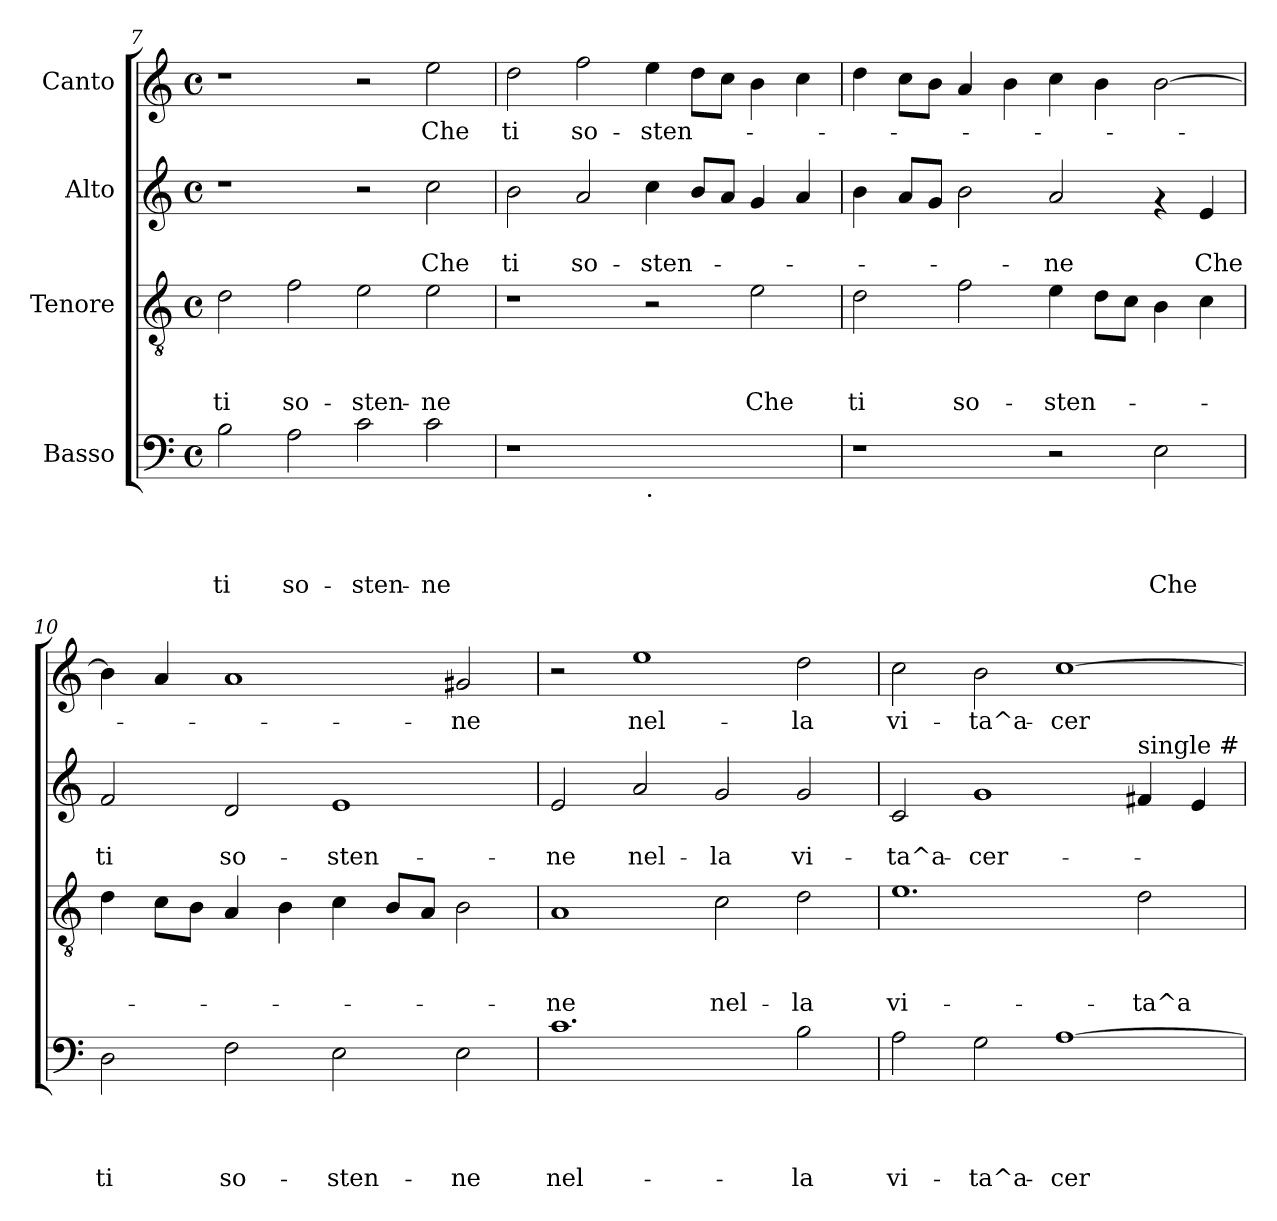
**kern	**text	**text	**text	**text	**kern	**text	**text	**text	**kern	**text	**text	**kern	**text
*part4	*part4	*part4	*part4	*part4	*part3	*part3	*part3	*part3	*part2	*part2	*part2	*part1	*part1
*staff4	*staff4	*staff4	*staff4	*staff4	*staff3	*staff3	*staff3	*staff3	*staff2	*staff2	*staff2	*staff1	*staff1
*I"Basso	*	*	*	*	*I"Tenore	*	*	*	*I"Alto	*	*	*I"Canto	*
*clefF4	*	*	*	*	*clefGv2	*	*	*	*clefG2	*	*	*clefG2	*
*k[]	*	*	*	*	*k[]	*	*	*	*k[]	*	*	*k[]	*
*C:	*	*	*	*	*C:	*	*	*	*C:	*	*	*C:	*
*M4/4	*	*	*	*	*M4/4	*	*	*	*M4/4	*	*	*M4/4	*
*met(c)	*	*	*	*	*met(c)	*	*	*	*met(c)	*	*	*met(c)	*
=7	=7	=7	=7	=7	=7	=7	=7	=7	=7	=7	=7	=7	=7
!	!	!	!	!LO:LY:b	!	!	!	!LO:LY:b	!	!	!	!	!
2B\	.	.	.	ti	2d\	.	.	ti	1r	.	.	1r	.
!	!	!	!	!LO:LY:b	!	!	!	!LO:LY:b	!	!	!	!	!
2A\	.	.	.	so-	2f\	.	.	so-	.	.	.	.	.
!	!	!	!	!LO:LY:b	!	!	!	!LO:LY:b	!	!	!	!	!
2c\	.	.	.	-sten-	2e\	.	.	-sten-	2r	.	.	2r	.
!	!	!	!	!LO:LY:b	!	!	!	!LO:LY:b	!	!	!LO:LY:b	!	!LO:LY:b
2c\	.	.	.	-ne	2e\	.	.	-ne	2cc\	.	Che	2ee\	Che
!!LO:PB:g=z
=8	=8	=8	=8	=8	=8	=8	=8	=8	=8	=8	=8	=8	=8
!	!	!	!	!	!	!	!	!	!	!	!LO:LY:b	!	!LO:LY:b
1r	.	.	.	.	1r	.	.	.	2b\	.	ti	2dd\	ti
!	!	!	!	!	!	!	!	!	!	!	!LO:LY:b	!	!LO:LY:b
.	.	.	.	.	.	.	.	.	2a/	.	so-	2ff\	so-
!LO:TX:b:t=.	!	!	!	!	!	!	!	!	!	!	!	!	!
!	!	!	!	!	!	!	!	!	!	!	!LO:LY:b	!	!LO:LY:b
1ryy	.	.	.	.	2r	.	.	.	4cc\	.	-sten-	4ee\	-sten-
.	.	.	.	.	.	.	.	.	8b/L	.	.	8dd\L	.
.	.	.	.	.	.	.	.	.	8a/J	.	.	8cc\J	.
!	!	!	!	!	!	!	!	!LO:LY:b	!	!	!	!	!
.	.	.	.	.	2e\	.	.	Che	4g/	.	.	4b\	.
.	.	.	.	.	.	.	.	.	4a/	.	.	4cc\	.
=9	=9	=9	=9	=9	=9	=9	=9	=9	=9	=9	=9	=9	=9
!	!	!	!	!	!	!	!	!LO:LY:b	!	!	!	!	!
1r	.	.	.	.	2d\	.	.	ti	4b\	.	.	4dd\	.
.	.	.	.	.	.	.	.	.	8a/L	.	.	8cc\L	.
.	.	.	.	.	.	.	.	.	8g/J	.	.	8b\J	.
!	!	!	!	!	!	!	!	!LO:LY:b	!	!	!	!	!
.	.	.	.	.	2f\	.	.	so-	2b\	.	.	4a/	.
.	.	.	.	.	.	.	.	.	.	.	.	4b\	.
!	!	!	!	!	!	!	!	!LO:LY:b	!	!	!LO:LY:b	!	!
2r	.	.	.	.	4e\	.	.	-sten-	2a/	.	-ne	4cc\	.
.	.	.	.	.	8d\L	.	.	.	.	.	.	4b\	.
.	.	.	.	.	8c\J	.	.	.	.	.	.	.	.
!	!	!	!	!LO:LY:b	!	!	!	!	!	!	!	!	!
2E\	.	.	.	Che	4B\	.	.	.	4rf	.	.	[>2b\	.
!	!	!	!	!	!	!	!	!	!	!	!LO:LY:b	!	!
.	.	.	.	.	4c\	.	.	.	4e/	.	Che	.	.
=10	=10	=10	=10	=10	=10	=10	=10	=10	=10	=10	=10	=10	=10
!	!	!	!	!LO:LY:b	!	!	!	!	!	!	!LO:LY:b	!	!
2D\	.	.	.	ti	4d\	.	.	.	2f/	.	ti	4b\]	.
.	.	.	.	.	8c\L	.	.	.	.	.	.	4a/	.
.	.	.	.	.	8B\J	.	.	.	.	.	.	.	.
!	!	!	!	!LO:LY:b	!	!	!	!	!	!	!LO:LY:b	!	!
2F\	.	.	.	so-	4A/	.	.	.	2d/	.	so-	1a	.
.	.	.	.	.	4B\	.	.	.	.	.	.	.	.
!	!	!	!	!LO:LY:b	!	!	!	!	!	!	!LO:LY:b	!	!
2E\	.	.	.	-sten-	4c\	.	.	.	1e	.	-sten-	.	.
.	.	.	.	.	8B/L	.	.	.	.	.	.	.	.
.	.	.	.	.	8A/J	.	.	.	.	.	.	.	.
!	!	!	!	!LO:LY:b	!	!	!	!	!	!	!	!	!LO:LY:b
2E\	.	.	.	-ne	2B\	.	.	.	.	.	.	2g#X/	-ne
=11	=11	=11	=11	=11	=11	=11	=11	=11	=11	=11	=11	=11	=11
!	!	!	!	!LO:LY:b	!	!	!	!LO:LY:b	!	!	!LO:LY:b	!	!
1.c	.	.	.	nel-	1A	.	.	-ne	2e/	.	-ne	2r	.
!	!	!	!	!	!	!	!	!	!	!	!LO:LY:b	!	!LO:LY:b
.	.	.	.	.	.	.	.	.	2a/	.	nel-	1ee	nel-
!	!	!	!	!	!	!	!	!LO:LY:b	!	!	!LO:LY:b	!	!
.	.	.	.	.	2c\	.	.	nel-	2g/	.	-la	.	.
!	!	!	!	!LO:LY:b	!	!	!	!LO:LY:b	!	!	!LO:LY:b	!	!LO:LY:b
2B\	.	.	.	-la	2d\	.	.	-la	2g/	.	vi-	2dd\	-la
!!LO:PB:g=z
=12	=12	=12	=12	=12	=12	=12	=12	=12	=12	=12	=12	=12	=12
!	!	!	!	!LO:LY:b	!	!	!	!LO:LY:b	!	!	!LO:LY:b	!	!LO:LY:b
2A\	.	.	.	vi-	1.e	.	.	vi-	2c/	.	-ta^a-	2cc\	vi-
!	!	!	!	!LO:LY:b	!	!	!	!	!	!	!LO:LY:b	!	!LO:LY:b
2G\	.	.	.	-ta^a-	.	.	.	.	1g	.	-cer-	2b\	-ta^a-
!	!	!	!	!LO:LY:b	!	!	!	!	!	!	!	!	!LO:LY:b
[>1A	.	.	.	-cer-	.	.	.	.	.	.	.	[>1cc	-cer-
!	!	!	!	!	!	!	!	!	!LO:TX:a:t=single #	!	!	!	!
!	!	!	!	!	!	!	!	!LO:LY:b	!	!	!	!	!
.	.	.	.	.	2d\	.	.	-ta^a-	4f#/	.	.	.	.
.	.	.	.	.	.	.	.	.	4e/	.	.	.	.
=	=	=	=	=	=	=	=	=	=	=	=	=	=
*-	*-	*-	*-	*-	*-	*-	*-	*-	*-	*-	*-	*-	*-
